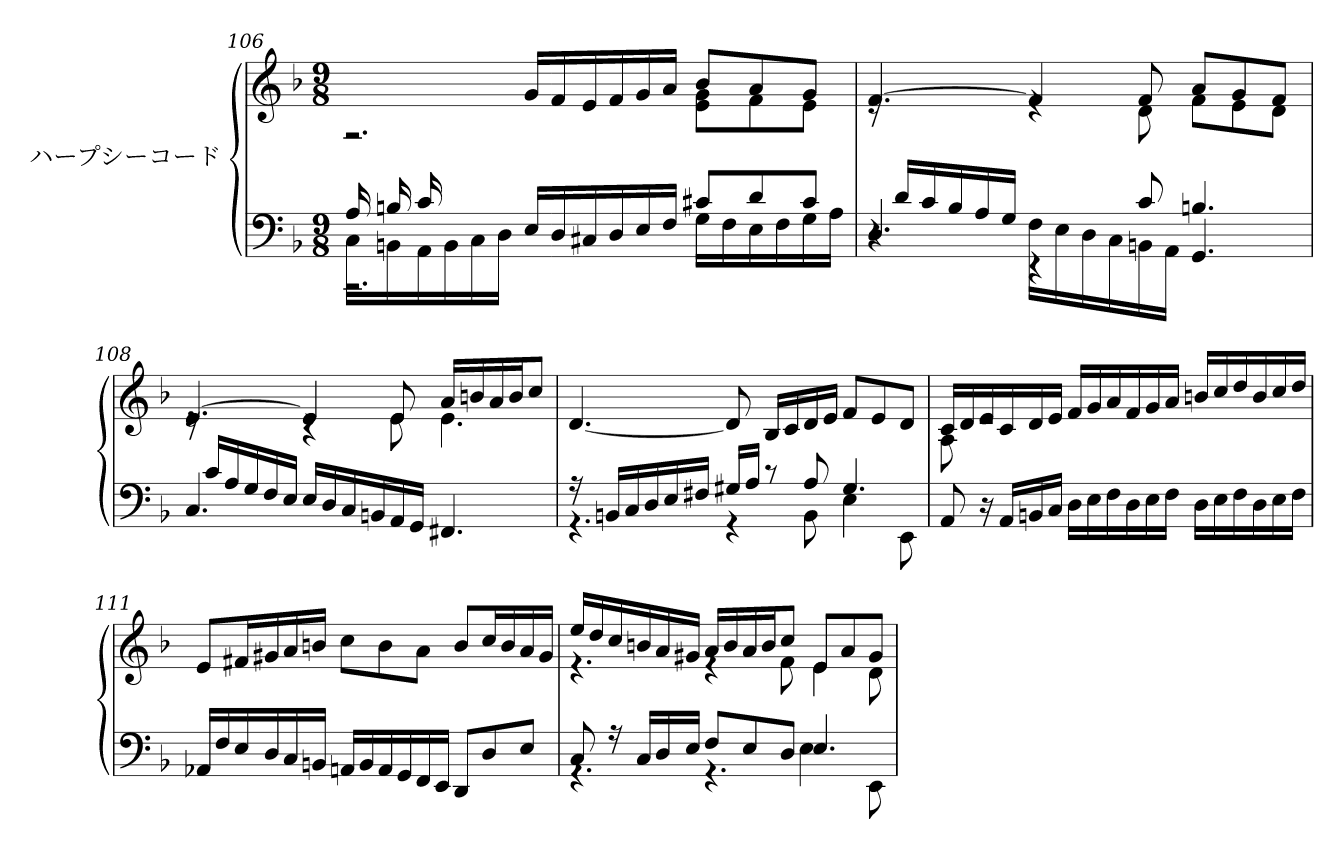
**kern	**kern
*part1	*part1
*staff2	*staff1
*I"ハープシーコード	*
*clefF4	*clefG2
*k[b-]	*k[b-]
*M9/8	*M9/8
=106	=106
*^	*^
*	*^	*	*
16A/LL	16C\LL	2.rAAA	8.ryy	2.r
16Bn/	16BBn\	.	.	.
16c/	16AA\	.	.	.
2...ryy	16BB\	.	16d\	.
.	16C\	.	16e\	.
.	16D\JJ	.	16f\JJ	.
.	16E/LL	.	16g/LL	.
.	16D/	.	16f/	.
.	16C#X/	.	16e/	.
.	16D/	.	16f/	.
.	16E/	.	16g/	.
.	16F/JJ	.	16a/JJ	.
.	8c#X/L	16G\LL	8b-/L	8e\ 8g\L
.	.	16F\	.	.
.	8d/	16E\	8a/	8f\
.	.	16F\	.	.
.	8c#/J	16G\	8g/J	8e\J
.	.	16A\JJ	.	.
!!LO:LB:g=z	!!
=107	=107	=107	=107	=107
16ryy	4.D/	4.r	[4.f/	16re
16d/LL	.	.	.	16ryy
*	*	*	*v	*v
16c/	.	.	.
16B-/	.	.	.
16A/	.	.	.
16G/JJ	.	.	.
*	*	*	*^
2.ryy	16F\LL	4rEE	4f/]	4re
.	16E\	.	.	.
.	16D\	.	.	.
.	16C\	.	.	.
.	16BBn\	8c/	8f/	8d\
.	16AA\JJ	.	.	.
.	4.GG/	4.Bn/	8a/L	8f\L
.	.	.	8g/	8e\
.	.	.	8f/J	8d\J
*	*v	*v	*	*
=108	=108	=108	=108
16ryy	4.C/	[4.e/	16re
16c/LL	.	.	16ryy
*	*	*v	*v
16A/	.	.
16G/	.	.
16F/	.	.
16E/JJ	.	.
*	*	*^
2.ryy	16E/LL	4e/]	4rc
.	16D/	.	.
.	16C/	.	.
.	16BBn/	.	.
.	16AA/	8e/	8e\
.	16GG/JJ	.	.
.	4.FF#X/	16a/LL	4.e\
.	.	16bn/	.
.	.	16a/	.
.	.	16b/J	.
.	.	8cc/J	.
*	*	*v	*v
!!LO:PB:g=z
=109	=109	=109
16r	4.rGG	[4.d/
16BBn/LL	.	.
16C/	.	.
16D/	.	.
16E/	.	.
16F#X/JJ	.	.
16G#X/LL	4r	8d/]
16A/JJ	.	.
8r	.	16B-/LL
.	.	16c/
8A/	8BB\	16d/
.	.	16e/JJ
4.G#/	4E\	8f/L
.	.	8e/
.	8EE\	8d/J
*v	*v	*
=110	=110
*	*^
8AA/	16c/LL	8A\
.	16d/	.
16r	16e/	1re
16AA/LL	16c/	.
16BBn/	16d/	.
16C/JJ	16e/JJ	.
16D\LL	16f/LL	.
16E\	16g/	.
16F\	16a/	.
16D\	16f/	.
16E\	16g/	.
16F\JJ	16a/JJ	.
16D\LL	16bn/LL	.
16E\	16cc/	.
16F\	16dd/	.
16D\	16b/	.
16E\	16cc/	.
16F\JJ	16dd/JJ	.
*	*v	*v
!!LO:LB:g=z
=111	=111
16AA-X/LL	8e/L
16F/	.
16E/	16f#X/L
16D/	16g#X/
16C/	16a/
16BBn/JJ	16bn/JJ
16AAn/LL	8cc\L
16BB/	.
16AA/	8b\
16GG/	.
16FF/	8a\J
16EE/JJ	.
8DD/L	8b/L
8D/	16cc/L
.	16b/
8E/J	16a/
.	16g#/JJ
=112	=112
*^	*^
8C/	4.rGG	16ee/LL	4.re
.	.	16dd/	.
16r	.	16cc/	.
16C/LL	.	16bn/	.
16D/	.	16a/	.
16E/JJ	.	16g#X/JJ	.
8F/L	4.rGG	16a/LL	4re
.	.	16b/	.
8E/	.	16a/	.
.	.	16b/J	.
8D/J	.	8cc/J	8f\
4.E/	4E\	8e/L	4e\
.	.	8a/	.
.	8EE\	8g#/J	8d\
*v	*v	*	*
*	*v	*v
=	=
*-	*-
